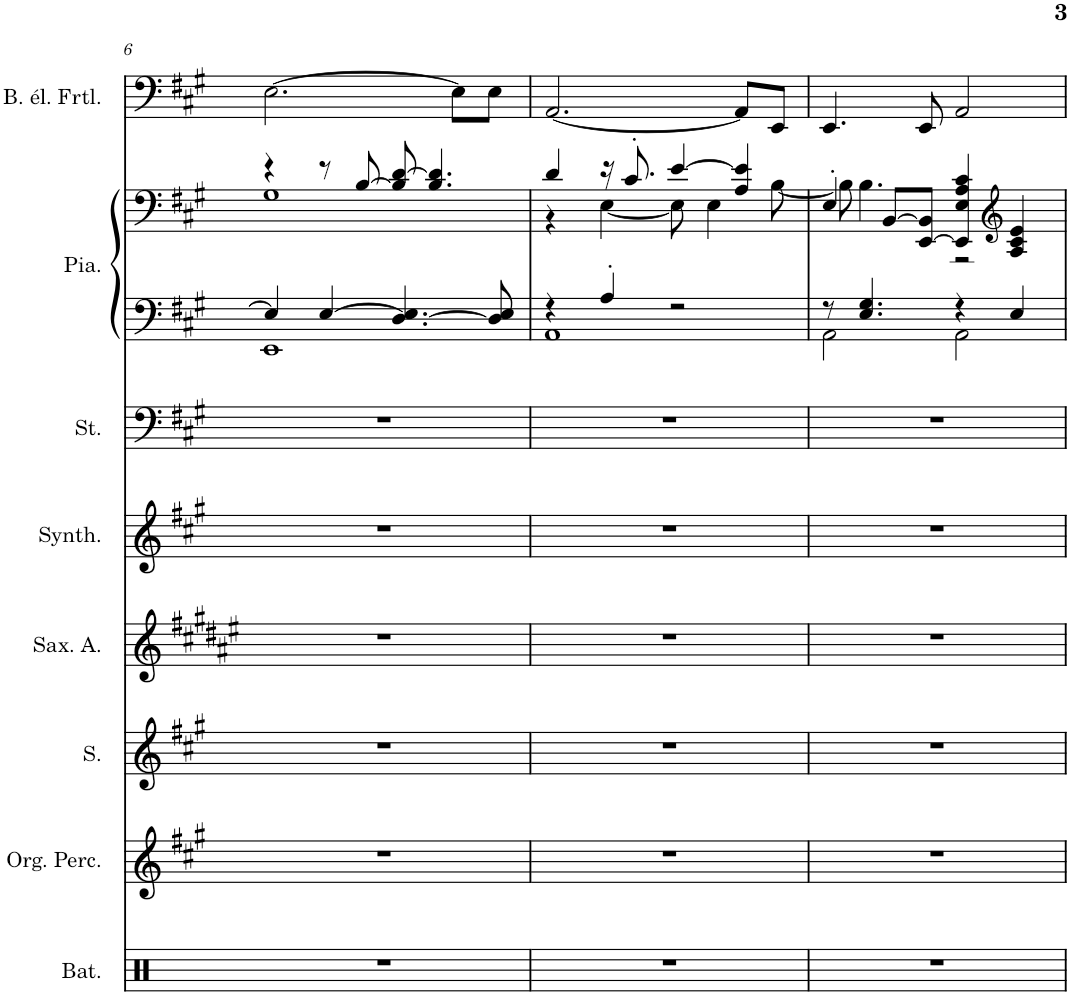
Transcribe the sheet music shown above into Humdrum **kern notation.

**kern	**kern	**kern	**kern	**kern	**kern	**kern	**kern	**kern
*part8	*part7	*part6	*part5	*part4	*part3	*part2	*part2	*part1
*staff9	*staff8	*staff7	*staff6	*staff5	*staff4	*staff3	*staff2	*staff1
*I"Batterie	*I"Orgue percussif	*I"Soprano	*I"Saxophone Alto	*I"Synthétiseur Pad	*I"Cordes	*I"Piano	*	*I"Basse électrique fretless
*I'Bat.	*I'Org. Perc.	*I'S.	*I'Sax. A.	*I'Synth.	*	*I'Pia.	*	*I'B. él. Frtl.
!!LO:PB:g=z
*clefX	*clefG2	*clefG2	*clefG2	*clefG2	*clefF4	*clefF4	*clefF4	*clefF4
*	*	*	*Trd5c9	*	*	*	*	*Trd7c12
*k[f#c#g#]	*k[f#c#g#]	*k[f#c#g#]	*k[f#c#g#d#a#e#]	*k[f#c#g#]	*k[f#c#g#]	*k[f#c#g#]	*k[f#c#g#]	*k[f#c#g#]
*M4/4	*M4/4	*M4/4	*M4/4	*M4/4	*M4/4	*M4/4	*M4/4	*M4/4
=6	=6	=6	=6	=6	=6	=6	=6	=6
*	*	*	*	*	*	*^	*^	*
1r	1r	1r	1r	1r	1r	4E/]	1EE	4r	1G#	[2.E\
.	.	.	.	.	.	[4E/	.	8r	.	.
.	.	.	.	.	.	.	.	[8B/	.	.
.	.	.	.	.	.	[4.D/ 4.E/]	.	8B/] [8d/	.	.
.	.	.	.	.	.	.	.	4.B/ 4.d/]	.	.
.	.	.	.	.	.	.	.	.	.	8E\L]
.	.	.	.	.	.	8D/] 8E/	.	.	.	8E\J
=7	=7	=7	=7	=7	=7	=7	=7	=7	=7	=7
1r	1r	1r	1r	1r	1r	4r	1AA	4d/	4r	[2.AA/
.	.	.	.	.	.	4A'/	.	16r	[4E\	.
.	.	.	.	.	.	.	.	8.c#'/	.	.
.	.	.	.	.	.	2r	.	[4e/	8E\]	.
.	.	.	.	.	.	.	.	.	4E\	.
.	.	.	.	.	.	.	.	4A/ 4e/]	.	8AA/L]
.	.	.	.	.	.	.	.	.	[8B\	8EE/J
=8	=8	=8	=8	=8	=8	=8	=8	=8	=8	=8
1r	1r	1r	1r	1r	1r	8r	2AA\	4E'/	8B\]	4.EE/
.	.	.	.	.	.	4.E/ 4.G#/	.	.	4.B\	.
.	.	.	.	.	.	.	.	[8BB/L	.	.
.	.	.	.	.	.	.	.	[8EE/ 8BB/]J	.	8EE/
.	.	.	.	.	.	4r	2AA\	4EE/] 4E/ 4A/ 4c#/	2r	2AA/
*	*	*	*	*	*	*	*	*clefG2	*	*
.	.	.	.	.	.	4E/	.	4A/ 4c#/ 4e/	.	.
*	*	*	*	*	*	*v	*v	*	*	*
*	*	*	*	*	*	*	*v	*v	*
=	=	=	=	=	=	=	=	=
*-	*-	*-	*-	*-	*-	*-	*-	*-
